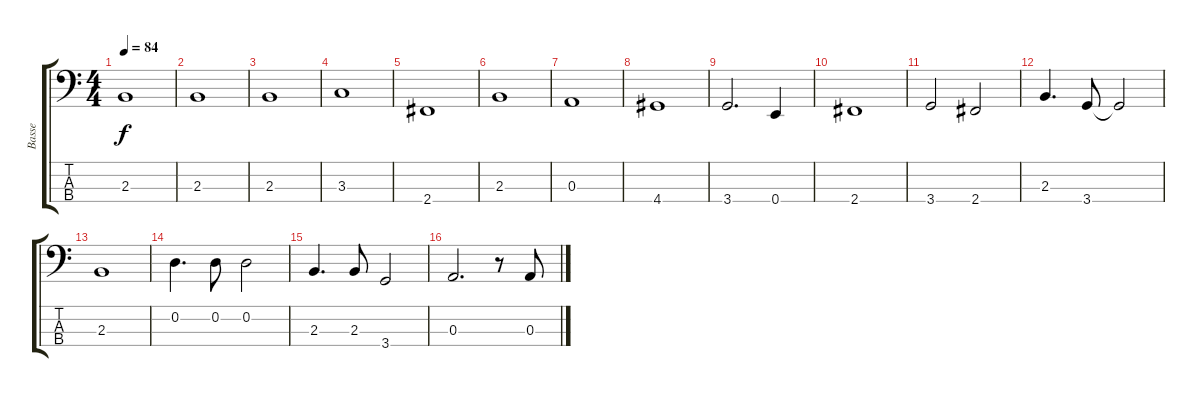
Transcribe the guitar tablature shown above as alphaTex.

\track ("Basse" "Basse") {instrument electricbassfinger}
\staff {score tabs}
\tuning (G2 D2 A1 E1) {hide}
\ts (4 4)
\tempo 84
\clef f4
\ks c
2.3.1{dy f} |
2.3.1 |
2.3.1 |
3.3.1 |
2.4.1 |
2.3.1 |
0.3.1 |
4.4.1 |
3.4.2{d} 0.4.4 |
2.4.1 |
3.4.2 2.4.2 |
2.3.4{d} 3.4.8 3.4{t}.2 |
2.3.1 |
0.2.4{d} 0.2.8 0.2.2 |
2.3.4{d} 2.3.8 3.4.2 |
0.3.2{d} r.8 0.3.8
